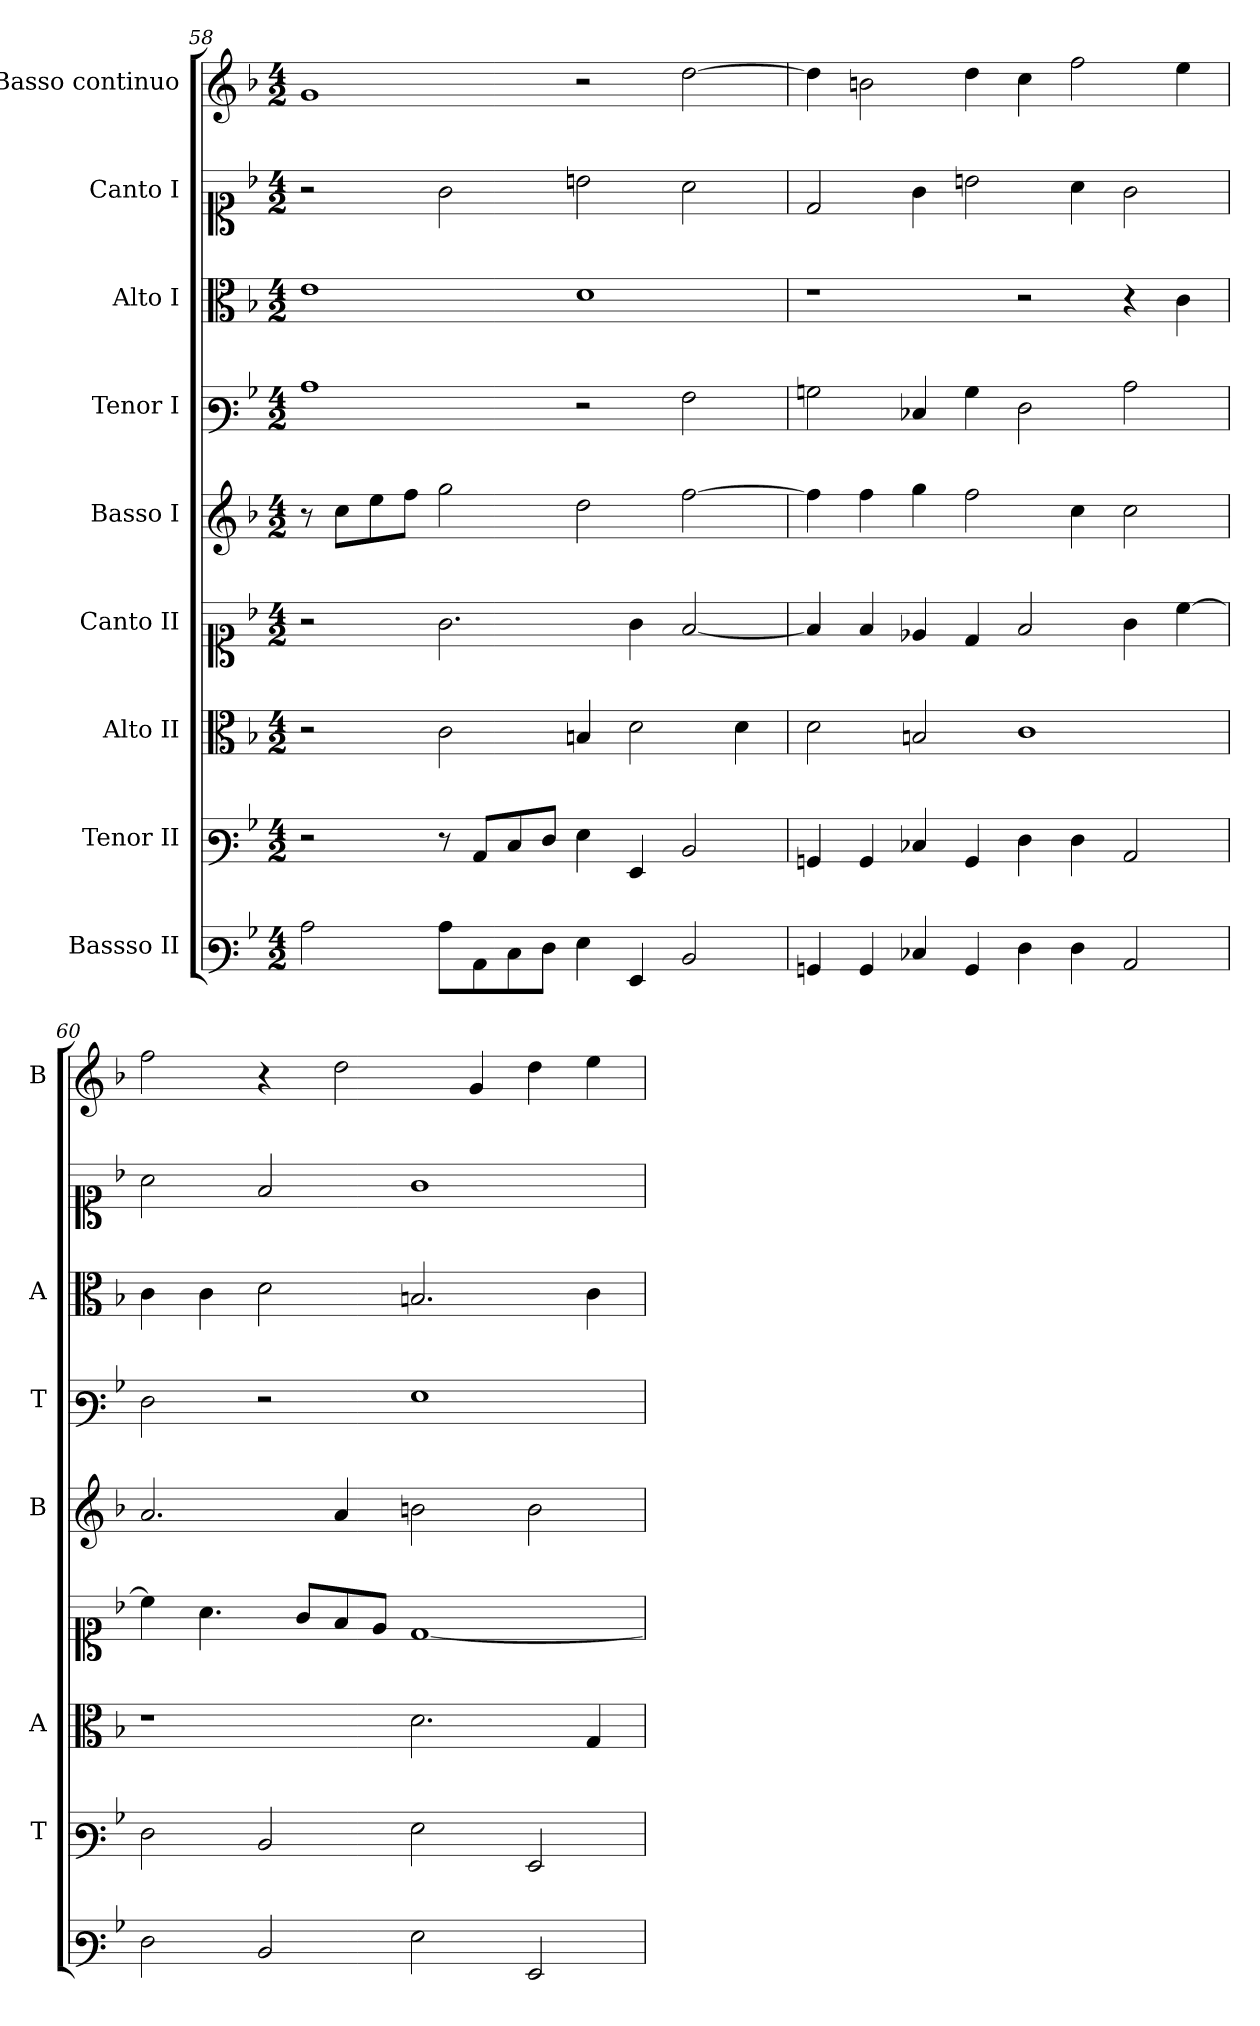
**kern	**kern	**kern	**kern	**kern	**kern	**kern	**kern	**kern
*part9	*part8	*part7	*part6	*part5	*part4	*part3	*part2	*part1
*staff9	*staff8	*staff7	*staff6	*staff5	*staff4	*staff3	*staff2	*staff1
*I"Bassso II	*I"Tenor II	*I"Alto II	*I"Canto II	*I"Basso I	*I"Tenor I	*I"Alto I	*I"Canto I	*I"Basso continuo
*	*I'T	*I'A	*	*I'B	*I'T	*I'A	*	*I'B
*clefF3	*clefF3	*clefC3	*clefC1	*clefG2	*clefF3	*clefC3	*clefC1	*clefG2
*k[b-]	*k[b-]	*k[b-]	*k[b-]	*k[b-]	*k[b-]	*k[b-]	*k[b-]	*k[b-]
*F:	*F:	*F:	*F:	*F:	*F:	*F:	*F:	*F:
*M4/2	*M4/2	*M4/2	*M4/2	*M4/2	*M4/2	*M4/2	*M4/2	*M4/2
=58	=58	=58	=58	=58	=58	=58	=58	=58
2c	2r	2r	2r	8r	1c	1e	2r	1g
.	.	.	.	8ccL	.	.	.	.
.	.	.	.	8ee	.	.	.	.
.	.	.	.	8ffJ	.	.	.	.
8cL	8r	2c	2.g	2gg	.	.	2g	.
8C	8CL	.	.	.	.	.	.	.
8E	8E	.	.	.	.	.	.	.
8FJ	8FJ	.	.	.	.	.	.	.
4G	4G	4Bn	.	2dd	2r	1d	2bn	2r
4GG	4GG	2d	4g	.	.	.	.	.
2D	2D	.	[2f	[2ff	2A	.	2a	[2dd
.	.	4d	.	.	.	.	.	.
!!LO:LB:g=z
=59	=59	=59	=59	=59	=59	=59	=59	=59
4BB	4BB	2d	4f]	4ff]	2B	1r	2d	4dd]
4BB	4BB	.	4f	4ff	.	.	.	2bn
4E-X	4E-X	2Bn	4e-X	4gg	4E-X	.	4g	.
4BB	4BB	.	4d	2ff	4B	.	2bn	4dd
4F	4F	1c	2f	.	2F	2r	.	4cc
4F	4F	.	.	4cc	.	.	4a	2ff
2C	2C	.	4g	2cc	2c	4r	2g	.
.	.	.	[4cc	.	.	4c	.	4ee
=60	=60	=60	=60	=60	=60	=60	=60	=60
2F	2F	1r	4cc]	2.a	2F	4c	2a	2ff
.	.	.	4.a	.	.	4c	.	.
2D	2D	.	.	.	2r	2d	2f	4r
.	.	.	8gL	.	.	.	.	.
.	.	.	8f	4a	.	.	.	2dd
.	.	.	8eJ	.	.	.	.	.
2G	2G	2.d	[1d	2bn	1G	2.Bn	1g	.
.	.	.	.	.	.	.	.	4g
2GG	2GG	.	.	2b	.	.	.	4dd
.	.	4G	.	.	.	4c	.	4ee
=	=	=	=	=	=	=	=	=
*-	*-	*-	*-	*-	*-	*-	*-	*-
